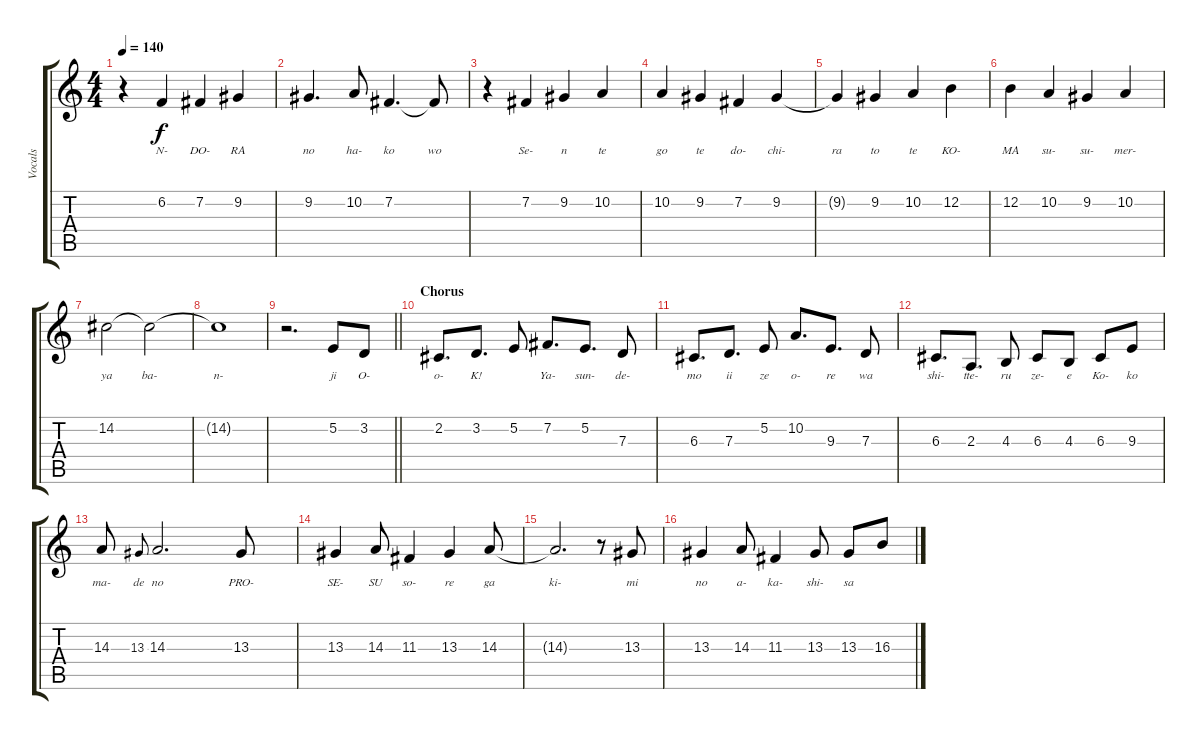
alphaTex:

\track ("Vocals" "Vocals") {instrument clarinet}
\staff {score tabs}
\tuning (E4 B3 G3 D3 A2 E2) {hide}
\ts (4 4)
\tempo 140
\clef g2
\ks c
r.4{dy f} 6.2.4{lyrics (0 "N-") lyrics (1 "") lyrics (2 "") lyrics (3 "") lyrics (4 "")} 7.2.4{lyrics (0 "DO-") lyrics (1 "") lyrics (2 "") lyrics (3 "") lyrics (4 "")} 9.2.4{lyrics (0 "RA") lyrics (1 "") lyrics (2 "") lyrics (3 "") lyrics (4 "")} |
9.2.4{d lyrics (0 "no") lyrics (1 "") lyrics (2 "") lyrics (3 "") lyrics (4 "")} 10.2.8{lyrics (0 "ha-") lyrics (1 "") lyrics (2 "") lyrics (3 "") lyrics (4 "")} 7.2.4{d lyrics (0 "ko") lyrics (1 "") lyrics (2 "") lyrics (3 "") lyrics (4 "")} 7.2{t}.8{lyrics (0 "wo") lyrics (1 "") lyrics (2 "") lyrics (3 "") lyrics (4 "")} |
r.4 7.2.4{lyrics (0 "Se-") lyrics (1 "") lyrics (2 "") lyrics (3 "") lyrics (4 "")} 9.2.4{lyrics (0 "n") lyrics (1 "") lyrics (2 "") lyrics (3 "") lyrics (4 "")} 10.2.4{lyrics (0 "te") lyrics (1 "") lyrics (2 "") lyrics (3 "") lyrics (4 "")} |
10.2.4{lyrics (0 "go") lyrics (1 "") lyrics (2 "") lyrics (3 "") lyrics (4 "")} 9.2.4{lyrics (0 "te") lyrics (1 "") lyrics (2 "") lyrics (3 "") lyrics (4 "")} 7.2.4{lyrics (0 "do-") lyrics (1 "") lyrics (2 "") lyrics (3 "") lyrics (4 "")} 9.2.4{lyrics (0 "chi-") lyrics (1 "") lyrics (2 "") lyrics (3 "") lyrics (4 "")} |
9.2{t}.4{lyrics (0 "ra") lyrics (1 "") lyrics (2 "") lyrics (3 "") lyrics (4 "")} 9.2.4{lyrics (0 "to") lyrics (1 "") lyrics (2 "") lyrics (3 "") lyrics (4 "")} 10.2.4{lyrics (0 "te") lyrics (1 "") lyrics (2 "") lyrics (3 "") lyrics (4 "")} 12.2.4{lyrics (0 "KO-") lyrics (1 "") lyrics (2 "") lyrics (3 "") lyrics (4 "")} |
12.2.4{lyrics (0 "MA") lyrics (1 "") lyrics (2 "") lyrics (3 "") lyrics (4 "")} 10.2.4{lyrics (0 "su-") lyrics (1 "") lyrics (2 "") lyrics (3 "") lyrics (4 "")} 9.2.4{lyrics (0 "su-") lyrics (1 "") lyrics (2 "") lyrics (3 "") lyrics (4 "")} 10.2.4{lyrics (0 "mer-") lyrics (1 "") lyrics (2 "") lyrics (3 "") lyrics (4 "")} |
14.2.2{lyrics (0 "ya") lyrics (1 "") lyrics (2 "") lyrics (3 "") lyrics (4 "")} 14.2{t}.2{lyrics (0 "ba-") lyrics (1 "") lyrics (2 "") lyrics (3 "") lyrics (4 "") volume 6} |
14.2{t}.1{lyrics (0 "n-") lyrics (1 "") lyrics (2 "") lyrics (3 "") lyrics (4 "")} |
\barLineRight lightlight
r.2{d} 5.2.8{lyrics (0 "ji") lyrics (1 "") lyrics (2 "") lyrics (3 "") lyrics (4 "") volume 16} 3.2.8{lyrics (0 "O-") lyrics (1 "") lyrics (2 "") lyrics (3 "") lyrics (4 "")} |
\section ("" "Chorus")
2.2.8{d lyrics (0 "o-") lyrics (1 "") lyrics (2 "") lyrics (3 "") lyrics (4 "")} 3.2.8{d lyrics (0 "K!") lyrics (1 "") lyrics (2 "") lyrics (3 "") lyrics (4 "")} 5.2.8{lyrics (0 "") lyrics (1 "") lyrics (2 "") lyrics (3 "") lyrics (4 "")} 7.2.8{d lyrics (0 "Ya-") lyrics (1 "") lyrics (2 "") lyrics (3 "") lyrics (4 "")} 5.2.8{d lyrics (0 "sun-") lyrics (1 "") lyrics (2 "") lyrics (3 "") lyrics (4 "")} 7.3.8{lyrics (0 "de-") lyrics (1 "") lyrics (2 "") lyrics (3 "") lyrics (4 "")} |
6.3.8{d lyrics (0 "mo") lyrics (1 "") lyrics (2 "") lyrics (3 "") lyrics (4 "")} 7.3.8{d lyrics (0 "ii") lyrics (1 "") lyrics (2 "") lyrics (3 "") lyrics (4 "")} 5.2.8{lyrics (0 "ze") lyrics (1 "") lyrics (2 "") lyrics (3 "") lyrics (4 "")} 10.2.8{d lyrics (0 "o-") lyrics (1 "") lyrics (2 "") lyrics (3 "") lyrics (4 "")} 9.3.8{d lyrics (0 "re") lyrics (1 "") lyrics (2 "") lyrics (3 "") lyrics (4 "")} 7.3.8{lyrics (0 "wa") lyrics (1 "") lyrics (2 "") lyrics (3 "") lyrics (4 "")} |
6.3.8{d lyrics (0 "shi-") lyrics (1 "") lyrics (2 "") lyrics (3 "") lyrics (4 "")} 2.3.8{d lyrics (0 "tte-") lyrics (1 "") lyrics (2 "") lyrics (3 "") lyrics (4 "")} 4.3.8{lyrics (0 "ru") lyrics (1 "") lyrics (2 "") lyrics (3 "") lyrics (4 "")} 6.3.8{lyrics (0 "ze-") lyrics (1 "") lyrics (2 "") lyrics (3 "") lyrics (4 "")} 4.3.8{lyrics (0 "e") lyrics (1 "") lyrics (2 "") lyrics (3 "") lyrics (4 "")} 6.3.8{lyrics (0 "Ko-") lyrics (1 "") lyrics (2 "") lyrics (3 "") lyrics (4 "")} 9.3.8{lyrics (0 "ko") lyrics (1 "") lyrics (2 "") lyrics (3 "") lyrics (4 "")} |
14.3.8{lyrics (0 "ma-") lyrics (1 "") lyrics (2 "") lyrics (3 "") lyrics (4 "")} 13.3.8{lyrics (0 "de") lyrics (1 "") lyrics (2 "") lyrics (3 "") lyrics (4 "") gr onbeat} 14.3.2{d lyrics (0 "no") lyrics (1 "") lyrics (2 "") lyrics (3 "") lyrics (4 "")} 13.3.8{lyrics (0 "PRO-") lyrics (1 "") lyrics (2 "") lyrics (3 "") lyrics (4 "")} |
13.3.4{lyrics (0 "SE-") lyrics (1 "") lyrics (2 "") lyrics (3 "") lyrics (4 "")} 14.3.8{lyrics (0 "SU") lyrics (1 "") lyrics (2 "") lyrics (3 "") lyrics (4 "")} 11.3.4{lyrics (0 "so-") lyrics (1 "") lyrics (2 "") lyrics (3 "") lyrics (4 "")} 13.3.4{lyrics (0 "re") lyrics (1 "") lyrics (2 "") lyrics (3 "") lyrics (4 "")} 14.3.8{lyrics (0 "ga") lyrics (1 "") lyrics (2 "") lyrics (3 "") lyrics (4 "")} |
14.3{t}.2{d lyrics (0 "ki-") lyrics (1 "") lyrics (2 "") lyrics (3 "") lyrics (4 "")} r.8 13.3.8{lyrics (0 "mi") lyrics (1 "") lyrics (2 "") lyrics (3 "") lyrics (4 "")} |
13.3.4{lyrics (0 "no") lyrics (1 "") lyrics (2 "") lyrics (3 "") lyrics (4 "")} 14.3.8{lyrics (0 "a-") lyrics (1 "") lyrics (2 "") lyrics (3 "") lyrics (4 "")} 11.3.4{lyrics (0 "ka-") lyrics (1 "") lyrics (2 "") lyrics (3 "") lyrics (4 "")} 13.3.8{lyrics (0 "shi-") lyrics (1 "") lyrics (2 "") lyrics (3 "") lyrics (4 "")} 13.3.8{lyrics (0 "sa") lyrics (1 "") lyrics (2 "") lyrics (3 "") lyrics (4 "")} 16.3{sl}.8{lyrics (0 "") lyrics (1 "") lyrics (2 "") lyrics (3 "") lyrics (4 "")}
